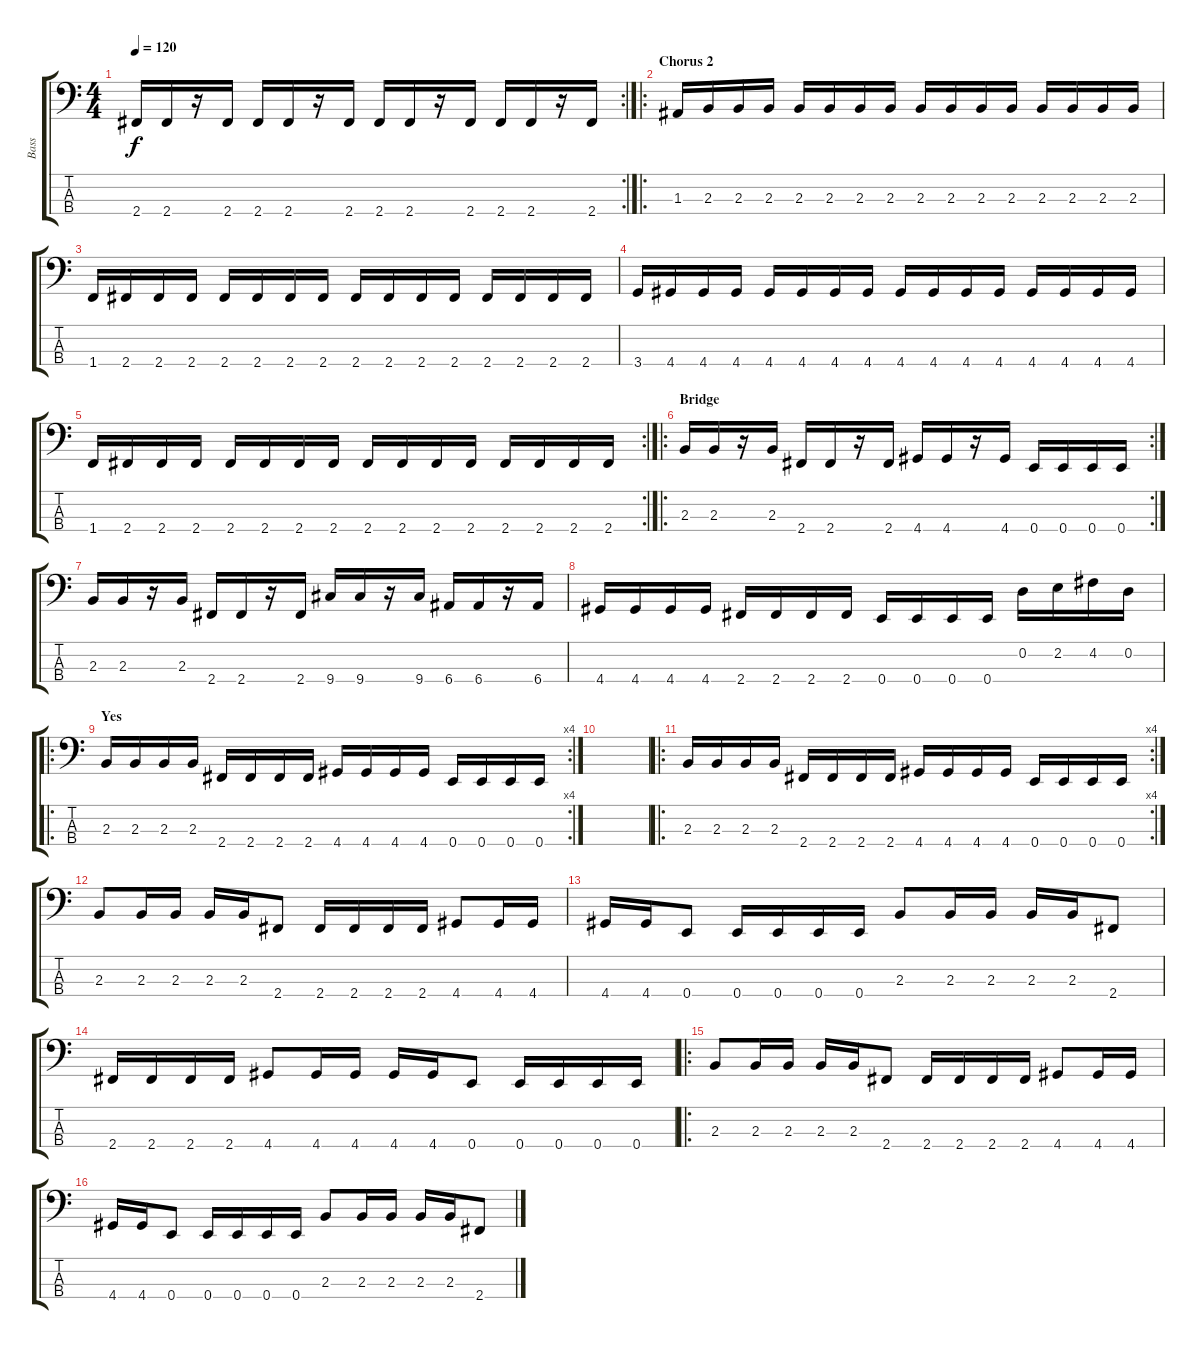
\track ("Bass" "Bass") {instrument electricbasspick}
\staff {score tabs}
\tuning (G2 D2 A1 E1) {hide}
\rc 2
\ts (4 4)
\tempo 120
\clef f4
\ks c
2.4.16{dy f} 2.4.16 r.16 2.4.16 2.4.16 2.4.16 r.16 2.4.16 2.4.16 2.4.16 r.16 2.4.16 2.4.16 2.4.16 r.16 2.4.16 |
\ro
\section ("" "Chorus 2")
1.3.16 2.3.16 2.3.16 2.3.16 2.3.16 2.3.16 2.3.16 2.3.16 2.3.16 2.3.16 2.3.16 2.3.16 2.3.16 2.3.16 2.3.16 2.3.16 |
1.4.16 2.4.16 2.4.16 2.4.16 2.4.16 2.4.16 2.4.16 2.4.16 2.4.16 2.4.16 2.4.16 2.4.16 2.4.16 2.4.16 2.4.16 2.4.16 |
3.4.16 4.4.16 4.4.16 4.4.16 4.4.16 4.4.16 4.4.16 4.4.16 4.4.16 4.4.16 4.4.16 4.4.16 4.4.16 4.4.16 4.4.16 4.4.16 |
\rc 2
1.4.16 2.4.16 2.4.16 2.4.16 2.4.16 2.4.16 2.4.16 2.4.16 2.4.16 2.4.16 2.4.16 2.4.16 2.4.16 2.4.16 2.4.16 2.4.16 |
\ro
\rc 2
\section ("" "Bridge")
2.3.16 2.3.16 r.16 2.3.16 2.4.16 2.4.16 r.16 2.4.16 4.4.16 4.4.16 r.16 4.4.16 0.4.16 0.4.16 0.4.16 0.4.16 |
2.3.16 2.3.16 r.16 2.3.16 2.4.16 2.4.16 r.16 2.4.16 9.4.16 9.4.16 r.16 9.4.16 6.4.16 6.4.16 r.16 6.4.16 |
4.4.16 4.4.16 4.4.16 4.4.16 2.4.16 2.4.16 2.4.16 2.4.16 0.4.16 0.4.16 0.4.16 0.4.16 0.2.16 2.2.16 4.2.16 0.2.16 |
\ro
\rc 4
\section ("" "Yes")
2.3.16 2.3.16 2.3.16 2.3.16 2.4.16 2.4.16 2.4.16 2.4.16 4.4.16 4.4.16 4.4.16 4.4.16 0.4.16 0.4.16 0.4.16 0.4.16 |
|
\ro
\rc 4
2.3.16 2.3.16 2.3.16 2.3.16 2.4.16 2.4.16 2.4.16 2.4.16 4.4.16 4.4.16 4.4.16 4.4.16 0.4.16 0.4.16 0.4.16 0.4.16 |
2.3.8 2.3.16 2.3.16 2.3.16 2.3.16 2.4.8 2.4.16 2.4.16 2.4.16 2.4.16 4.4.8 4.4.16 4.4.16 |
4.4.16 4.4.16 0.4.8 0.4.16 0.4.16 0.4.16 0.4.16 2.3.8 2.3.16 2.3.16 2.3.16 2.3.16 2.4.8 |
2.4.16 2.4.16 2.4.16 2.4.16 4.4.8 4.4.16 4.4.16 4.4.16 4.4.16 0.4.8 0.4.16 0.4.16 0.4.16 0.4.16 |
\ro
2.3.8 2.3.16 2.3.16 2.3.16 2.3.16 2.4.8 2.4.16 2.4.16 2.4.16 2.4.16 4.4.8 4.4.16 4.4.16 |
4.4.16 4.4.16 0.4.8 0.4.16 0.4.16 0.4.16 0.4.16 2.3.8 2.3.16 2.3.16 2.3.16 2.3.16 2.4.8
